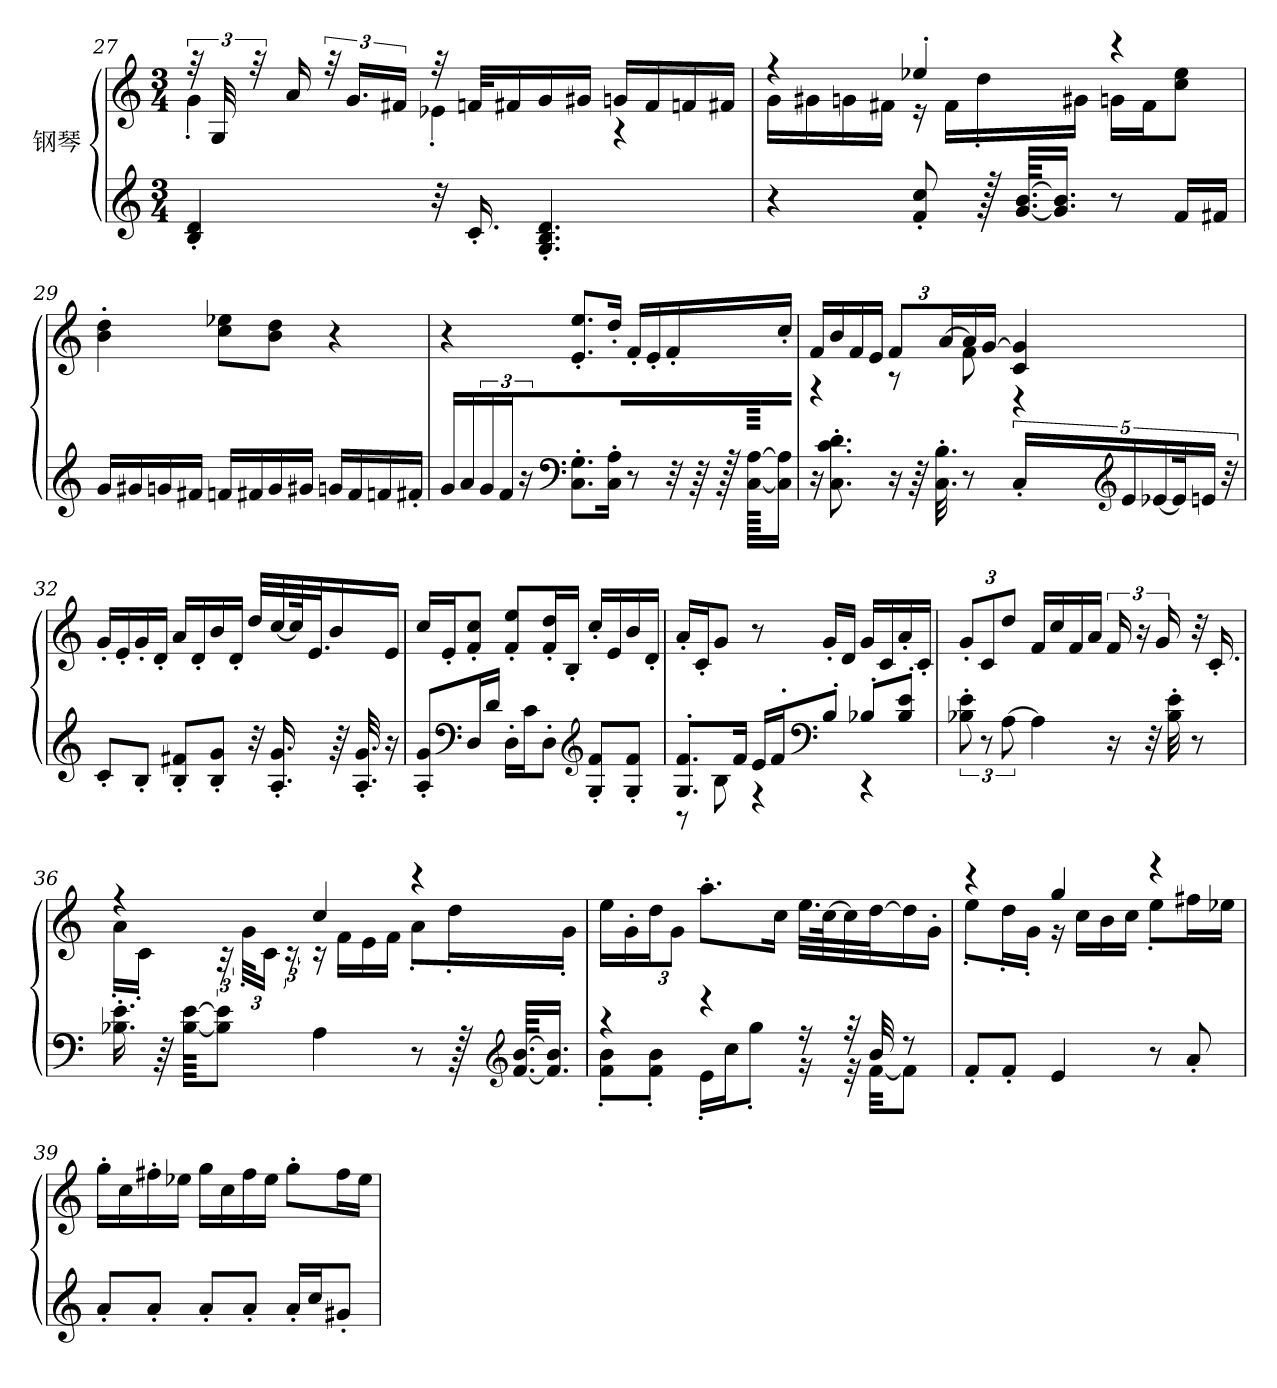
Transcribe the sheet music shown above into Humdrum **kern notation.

**kern	**kern
*part1	*part1
*staff2	*staff1
*I"钢琴	*
!!LO:LB:g=z
*clefG2	*clefG2
*k[]	*k[]
*M3/4	*M3/4
=27	=27
*	*^
4B/' 4d/'	48r	4g'\
.	48G/	.
.	48r	.
.	16a/	.
.	48r	.
.	24.g/LL	.
.	24f#X/JJ	.
32r	32r	4e-X'\
16.c'/	32fn/KLL	.
.	16f#X/	.
4.G/' 4.B/' 4.d/'	16g/	.
.	16g#X/JJ	.
.	16gn/LL	4r
.	16f#/	.
.	16fn/	.
.	16f#X/JJ	.
=28	=28	=28
4r	4r	16g\LL
.	.	16g#X\
.	.	16gn\
.	.	16f#X\JJ
8f/' 8cc/'	4ee-X'/	16r
.	.	16f#\LL
128r	.	16dd'\
[64.g/ [64.b/KKLL	.	.
16.g/] 16.b/]JJ	.	.
.	.	16g#X\JJ
8r	4r	16gn\LL
.	.	16f#\J
16f/LL	.	8cc\ 8ee-\J
16f#X/JJ	.	.
*	*v	*v
!!LO:PB:g=z
=29	=29
16g/LL	4b\' 4dd\'
16g#X/	.
16gn/	.
16f#X/JJ	.
16fn/LL	8cc\ 8ee-X\L
16f#X/	.
16g/	8b\ 8dd\J
16g#X/JJ	.
16gn/LL	4r
16f#/	.
16fn/	.
16f#X'/JJ	.
=30	=30
16g/LL	4r
16a/	.
24g/	.
24f/JJ	.
24r	.
*clefF4	*
8.C\' 8.G\'L	8.e/' 8.ee/'L
16C\' 16A\'Jk	16dd'/Jk
8r	16f'/LL
.	16e'/
32r	16f'/
64r	.
128r	.
[128C\ [128A\KKKLL	.
16C\] 16A\]JJ	16cc'/JJ
!!LO:LB:g=z
=31	=31
*	*^
16r	16f/LL	4r
8.C\' 8.c\' 8.d\'	16b/	.
.	16f/	.
.	16e/JJ	.
*	*Xbrackettup	*
16r	12f/L	8r
64r	.	.
32.C\' 32.B\'	.	.
.	[24a/L	.
8r	16a/]	8f\
.	[16g/JJ	.
20C'/LL	4c/ 4g/]	4r
*clefG2	*	*
20e/	.	.
[20e-X/	.	.
40e-/K]	.	.
20en/JJ	.	.
40r	.	.
*	*v	*v
=32	=32
8c'/L	16g'/LL
.	16e'/
8B'/J	16g'/
.	16d'/JJ
8B/' 8f#X/'L	16a/LL
.	16d'/
8B/' 8g/'J	16b/
.	16d'/JJ
32r	32dd/LLL
16.A/' 16.g/'	[32cc/
.	64cc/K]
.	32.e/J
64r	16b/
32.A/' 32.g/'	.
16r	16e/JJ
!!LO:LB:g=z
=33	=33
8A/' 8g/'L	16cc/LL
.	16e'/J
*clefF4	*
16D/L	8f/' 8cc/'J
16d/JJ	.
16D'\LL	8f/' 8ee/'L
16c\J	.
8D'\J	16f/' 16dd/'L
.	16B'/JJ
*clefG2	*
8G/' 8f/'L	16cc'/LL
.	16e/
8G/' 8f/'J	16b/
.	16d'/JJ
=34	=34
*^	*
8.G/' 8.f/'L	8r	16a'/LL
.	.	16c'/J
.	8B\	8g/J
16f/Jk	.	.
16e/LL	4r	8r
16f'/J	.	.
*clefF4	*	*
8B'/J	.	16g'/LL
.	.	16d/JJ
8B-X'/L	4r	16g/LL
.	.	16c/
8B-/' 8e/'J	.	16a'/
.	.	16c'/JJ
*v	*v	*
=35	=35
12B-X\' 12e\'	12g'/L
12r	12c/
[12A\	12dd/J
4A\]	16f/LL
.	16cc/
.	16f/
.	16a/JJ
*	*brackettup
16r	24f/
.	24r
32r	.
.	24g/
32B-\' 32e\'	.
8r	32r
.	16.c'/
!!LO:LB:g=z
=36	=36
*	*^
16.B-X\' 16.e\'	4r	16a'\LL
.	.	16c'\JJ
64r	.	.
[64B-\ [64e\KKKL	.	.
8B-\] 8e\]J	.	48r
.	.	48g'\KLL
.	.	24c\JJ
.	.	24r
4A\	4cc/	16r
.	.	16f\LL
.	.	16e\
.	.	16f\JJ
8r	4r	8a'\L
128r	.	16dd'\L
*clefG2	*	*
[64.f/ [64.b/KKLL	.	.
16.f/] 16.b/]JJ	.	.
.	.	16g'\JJ
*	*v	*v
=37	=37
*^	*
4r	8f\' 8b\'L	16ee\LL
.	.	16g'\
*	*	*Xbrackettup
.	8f\' 8b\'J	24dd\J
.	.	12g\J
4r	16e'\LL	8.aa'\L
.	16cc\J	.
.	8gg'\J	.
.	.	16cc\Jk
16r	16r	32.ee\LLL
.	.	[64cc\K
32r	32r	32cc\]
32b/	[32f\KKL	[32dd\J
8r	8f\J]	16dd\]
.	.	16g'\JJ
*v	*v	*
=38	=38
*	*^
8f'/L	4r	8ee'\L
8f'/J	.	16dd'\L
.	.	16g'\JJ
4e/	4gg/	16r
.	.	16cc\LL
.	.	16b\
.	.	16cc\JJ
8r	4r	8ee'\L
8a'/	.	16ff#X\L
.	.	16ee-X\JJ
*	*v	*v
!!LO:LB:g=z
=39	=39
8a'/L	16gg'\LL
.	16cc\
8a'/J	16ff#X'\
.	16ee-X\JJ
8a'/L	16gg\LL
.	16cc\
8a'/J	16ff#\
.	16ee-\JJ
16a'/LL	8gg'\L
16cc/J	.
8g#X'/J	16ff#\L
.	16ee-\JJ
=	=
*-	*-
